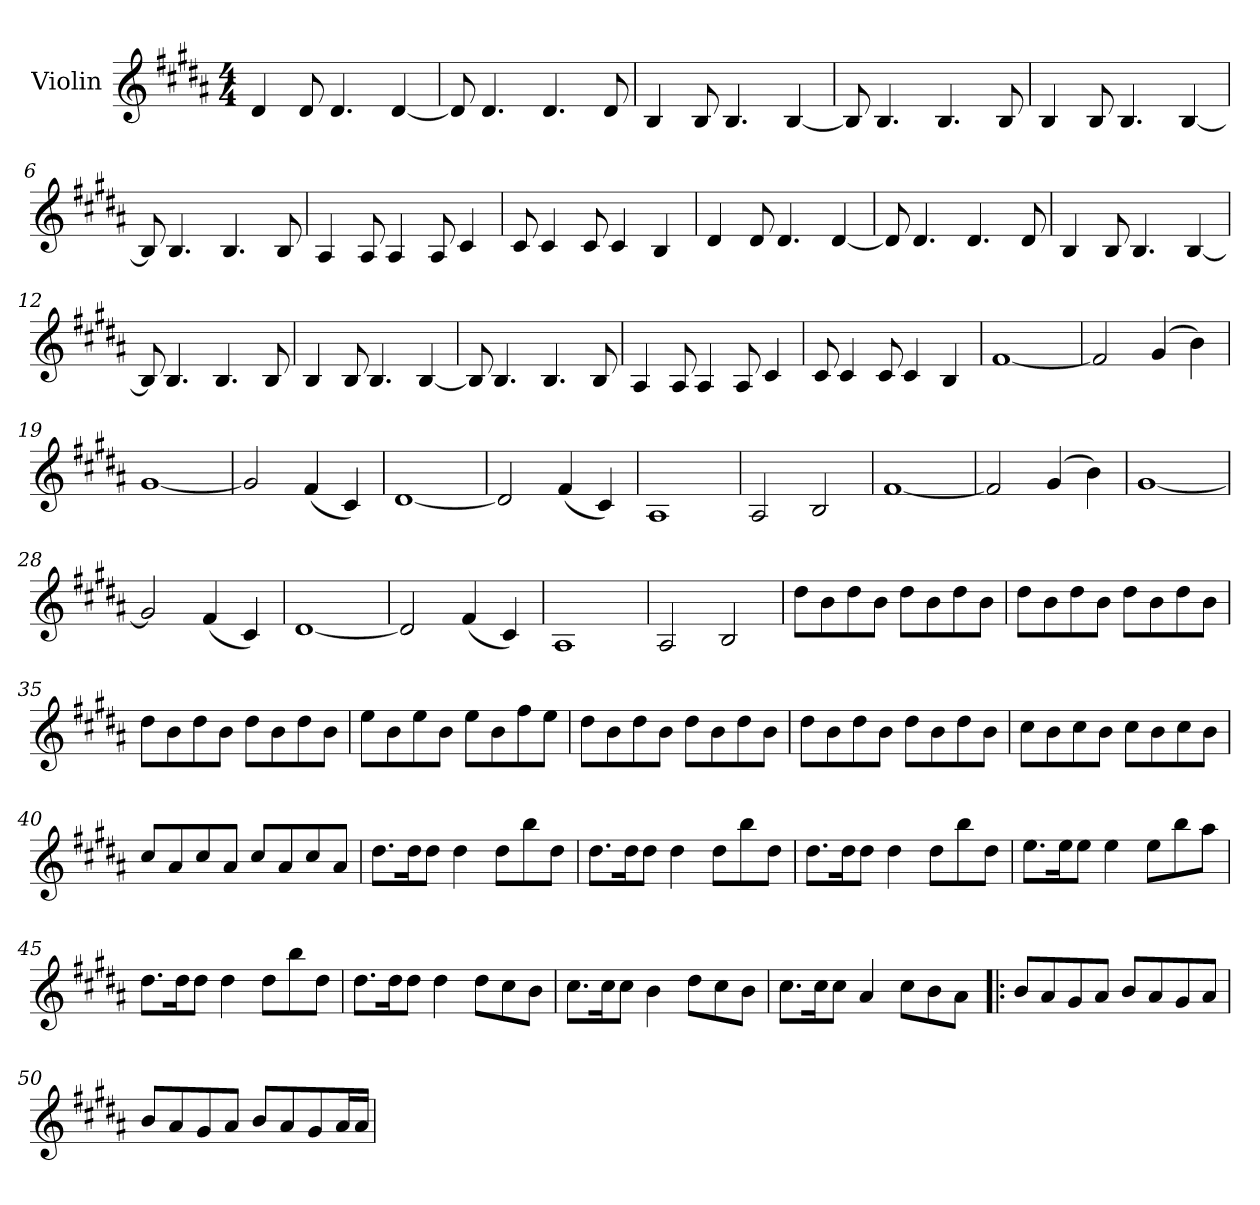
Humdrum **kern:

**kern
*part1
*staff1
*I"Violin
*I'Vln.
*clefG2
*k[f#c#g#d#a#]
*B:
*M4/4
=1
4d#/
8d#/
4.d#/
[4d#/
=2
8d#/]
4.d#/
4.d#/
8d#/
=3
4B/
8B/
4.B/
[4B/
=4
8B/]
4.B/
4.B/
8B/
=5
4B/
8B/
4.B/
[4B/
=6
8B/]
4.B/
4.B/
8B/
!!LO:LB:g=z
=7
4A#/
8A#/
4A#/
8A#/
4c#/
=8
8c#/
4c#/
8c#/
4c#/
4B/
=9
4d#/
8d#/
4.d#/
[4d#/
=10
8d#/]
4.d#/
4.d#/
8d#/
=11
4B/
8B/
4.B/
[4B/
=12
8B/]
4.B/
4.B/
8B/
!!LO:LB:g=z
=13
4B/
8B/
4.B/
[4B/
=14
8B/]
4.B/
4.B/
8B/
=15
4A#/
8A#/
4A#/
8A#/
4c#/
=16
8c#/
4c#/
8c#/
4c#/
4B/
=17
[1f#
=18
2f#/]
(4g#/
4b\)
=19
[1g#
=20
2g#/]
(4f#/
4c#/)
=21
[1d#
!!LO:LB:g=z
=22
2d#/]
(4f#/
4c#/)
=23
1A#
=24
2A#/
2B/
=25
[1f#
=26
2f#/]
(4g#/
4b\)
=27
[1g#
=28
2g#/]
(4f#/
4c#/)
=29
[1d#
=30
2d#/]
(4f#/
4c#/)
=31
1A#
=32
2A#/
2B/
!!LO:LB:g=z
=33
8dd#\L
8b\
8dd#\
8b\J
8dd#\L
8b\
8dd#\
8b\J
=34
8dd#\L
8b\
8dd#\
8b\J
8dd#\L
8b\
8dd#\
8b\J
=35
8dd#\L
8b\
8dd#\
8b\J
8dd#\L
8b\
8dd#\
8b\J
=36
8ee\L
8b\
8ee\
8b\J
8ee\L
8b\
8ff#\
8ee\J
!!LO:LB:g=z
=37
8dd#\L
8b\
8dd#\
8b\J
8dd#\L
8b\
8dd#\
8b\J
=38
8dd#\L
8b\
8dd#\
8b\J
8dd#\L
8b\
8dd#\
8b\J
=39
8cc#\L
8b\
8cc#\
8b\J
8cc#\L
8b\
8cc#\
8b\J
=40
8cc#/L
8a#/
8cc#/
8a#/J
8cc#/L
8a#/
8cc#/
8a#/J
!!LO:LB:g=z
=41
8.dd#\L
16dd#\K
8dd#\J
4dd#\
8dd#\L
8bb\
8dd#\J
=42
8.dd#\L
16dd#\K
8dd#\J
4dd#\
8dd#\L
8bb\
8dd#\J
=43
8.dd#\L
16dd#\K
8dd#\J
4dd#\
8dd#\L
8bb\
8dd#\J
=44
8.ee\L
16ee\K
8ee\J
4ee\
8ee\L
8bb\
8aa#\J
=45
8.dd#\L
16dd#\K
8dd#\J
4dd#\
8dd#\L
8bb\
8dd#\J
!!LO:LB:g=z
=46
8.dd#\L
16dd#\K
8dd#\J
4dd#\
8dd#\L
8cc#\
8b\J
=47
8.cc#\L
16cc#\K
8cc#\J
4b\
8dd#\L
8cc#\
8b\J
=48
8.cc#\L
16cc#\K
8cc#\J
4a#/
8cc#\L
8b\
8a#\J
=49!|:
8b/L
8a#/
8g#/
8a#/J
8b/L
8a#/
8g#/
8a#/J
!!LO:LB:g=z
=50
8b/L
8a#/
8g#/
8a#/J
8b/L
8a#/
8g#/
16a#/L
16a#/JJ
=
*-
